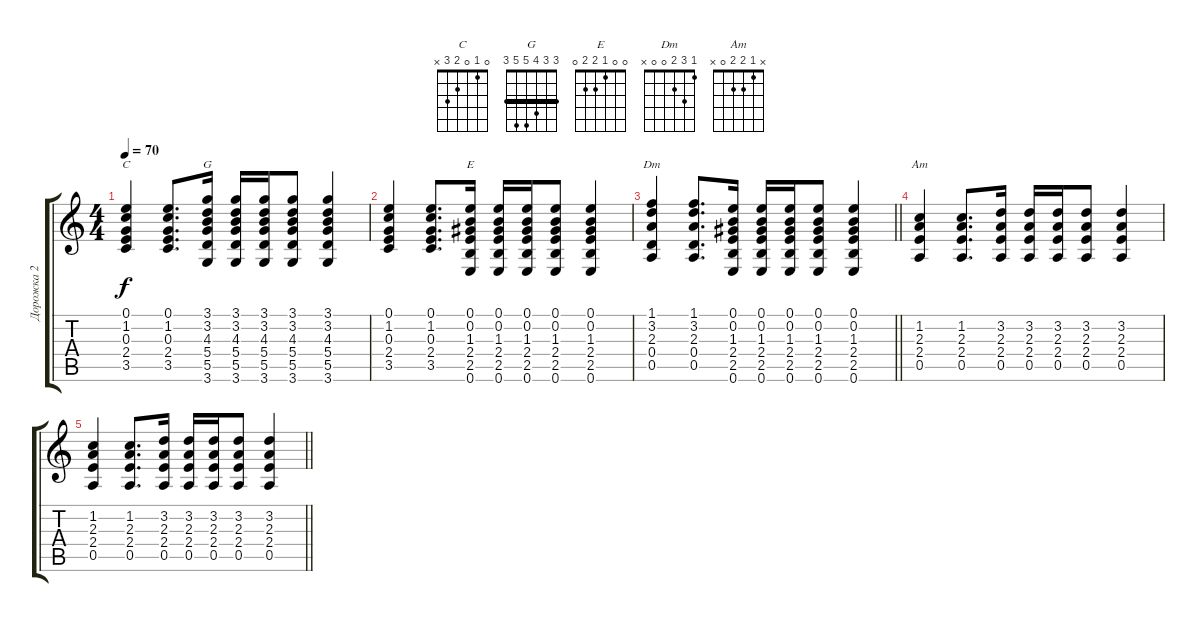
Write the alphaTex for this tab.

\track ("Дорожка 2" "Дорожка 2") {instrument acousticguitarsteel}
\staff {score tabs}
\tuning (E4 B3 G3 D3 A2 E2) {hide}
\chord ("C" 0 1 0 2 3 x)
\chord ("G" 3 3 4 5 5 3) {barre 3}
\chord ("E" 0 0 1 2 2 0)
\chord ("Dm" 1 3 2 0 0 x)
\chord ("Am" x 1 2 2 0 x)
\ts (4 4)
\tempo 70
\clef g2
\ks c
(0.1 1.2 0.3 2.4 3.5).4{ch "C" dy f} (0.1 1.2 0.3 2.4 3.5).8{d} (3.1 3.2 4.3 5.4 5.5 3.6).16{ch "G"} (3.1 3.2 4.3 5.4 5.5 3.6).16 (3.1 3.2 4.3 5.4 5.5 3.6).16 (3.1 3.2 4.3 5.4 5.5 3.6).8 (3.1 3.2 4.3 5.4 5.5 3.6).4 |
(0.1 1.2 0.3 2.4 3.5).4 (0.1 1.2 0.3 2.4 3.5).8{d} (0.1 0.2 1.3 2.4 2.5 0.6).16{ch "E"} (0.1 0.2 1.3 2.4 2.5 0.6).16 (0.1 0.2 1.3 2.4 2.5 0.6).16 (0.1 0.2 1.3 2.4 2.5 0.6).8 (0.1 0.2 1.3 2.4 2.5 0.6).4 |
\barLineRight lightlight
(1.1 3.2 2.3 0.4 0.5).4{ch "Dm"} (1.1 3.2 2.3 0.4 0.5).8{d} (0.1 0.2 1.3 2.4 2.5 0.6).16 (0.1 0.2 1.3 2.4 2.5 0.6).16 (0.1 0.2 1.3 2.4 2.5 0.6).16 (0.1 0.2 1.3 2.4 2.5 0.6).8 (0.1 0.2 1.3 2.4 2.5 0.6).4 |
(1.2 2.3 2.4 0.5).4{ch "Am"} (1.2 2.3 2.4 0.5).8{d} (3.2 2.3 2.4 0.5).16 (3.2 2.3 2.4 0.5).16 (3.2 2.3 2.4 0.5).16 (3.2 2.3 2.4 0.5).8 (3.2 2.3 2.4 0.5).4 |
\barLineRight lightlight
(1.2 2.3 2.4 0.5).4 (1.2 2.3 2.4 0.5).8{d} (3.2 2.3 2.4 0.5).16 (3.2 2.3 2.4 0.5).16 (3.2 2.3 2.4 0.5).16 (3.2 2.3 2.4 0.5).8 (3.2 2.3 2.4 0.5).4
